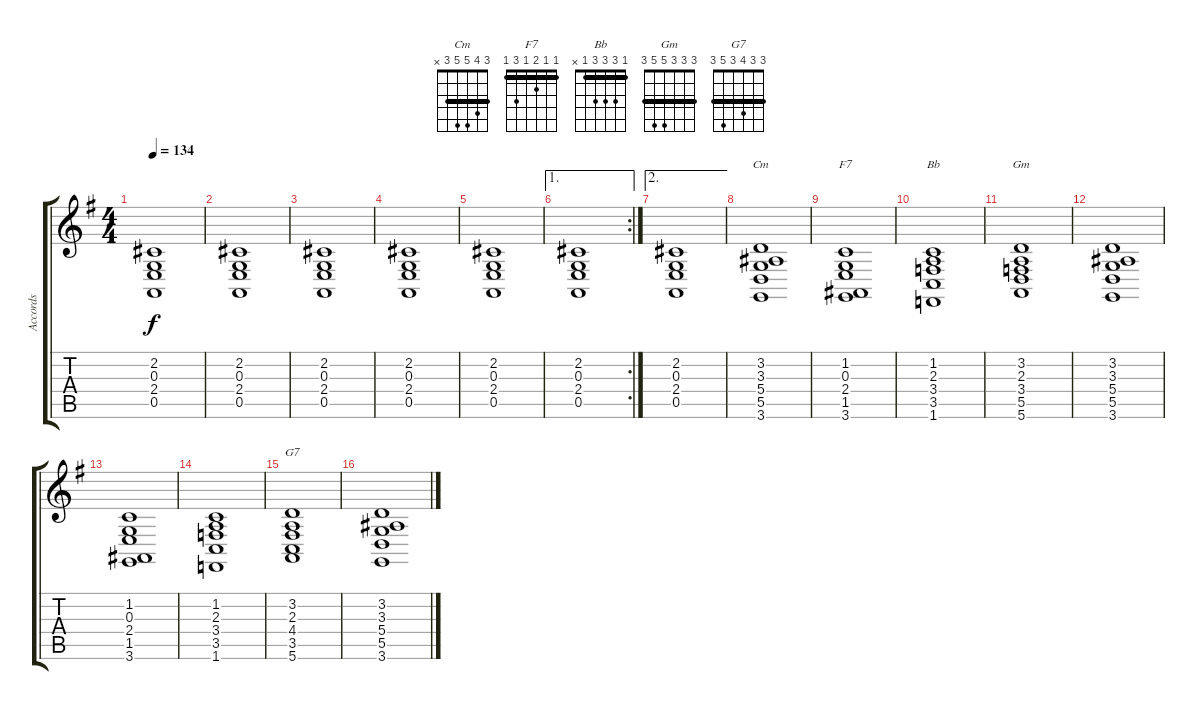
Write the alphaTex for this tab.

\track ("Accords" "Accords") {instrument pad2warm}
\staff {score tabs}
\tuning (E4 B3 G3 D3 A2 E2) {hide}
\chord ("Cm" 3 4 5 5 3 x) {barre 3}
\chord ("F7" 1 1 2 1 3 1) {barre 1}
\chord ("Bb" 1 3 3 3 1 x) {barre 1}
\chord ("Gm" 3 3 3 5 5 3) {barre 3}
\chord ("G7" 3 3 4 3 5 3) {barre 3}
\ts (4 4)
\tempo 134
\clef g2
\ks g
(2.2 0.3 2.4 0.5).1{dy f} |
(2.2 0.3 2.4 0.5).1 |
(2.2 0.3 2.4 0.5).1 |
(2.2 0.3 2.4 0.5).1 |
(2.2 0.3 2.4 0.5).1 |
\ae 1
\rc 2
(2.2 0.3 2.4 0.5).1 |
\ae 2
(2.2 0.3 2.4 0.5).1 |
(3.2 3.3 5.4 5.5 3.6).1{ch "Cm"} |
(1.2 0.3 2.4 1.5 3.6).1{ch "F7"} |
(1.2 2.3 3.4 3.5 1.6).1{ch "Bb"} |
(3.2 2.3 3.4 5.5 5.6).1{ch "Gm"} |
(3.2 3.3 5.4 5.5 3.6).1 |
(1.2 0.3 2.4 1.5 3.6).1 |
(1.2 2.3 3.4 3.5 1.6).1 |
(3.2 2.3 4.4 3.5 5.6).1{ch "G7"} |
(3.2 3.3 5.4 5.5 3.6).1
